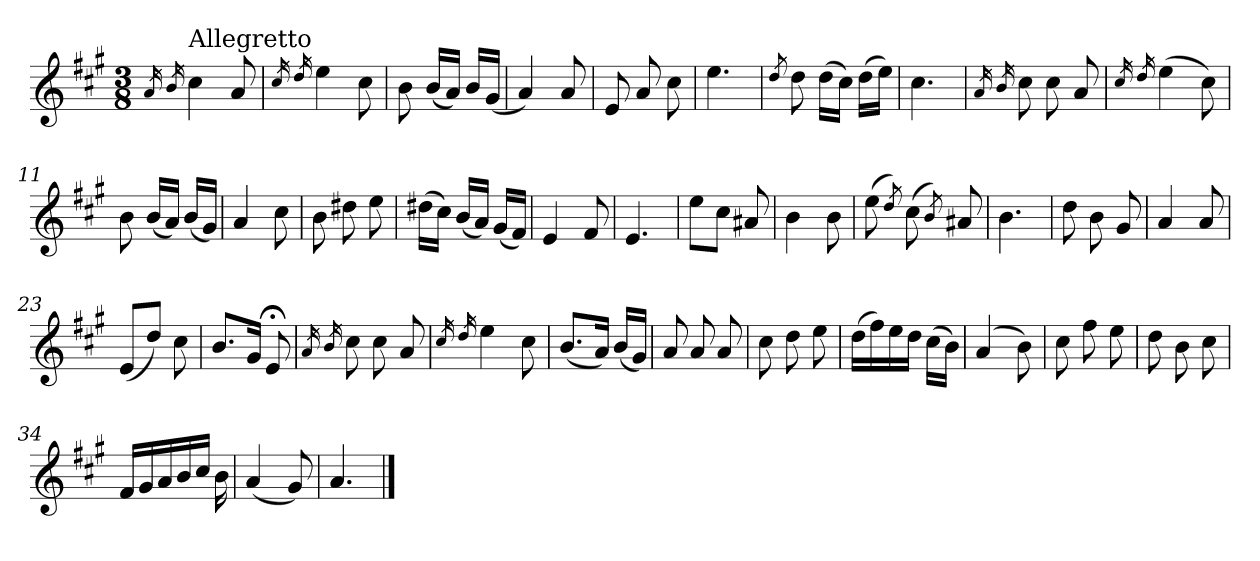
**kern
*part1
*staff1
*clefG2
*k[f#c#g#]
*A:
*M3/8
=1
16qa/
16qb/
!LO:TX:a:t=Allegretto
4cc#\
8a/
=2
16qcc#/
16qdd/
4ee\
8cc#\
=3
8b\
(<16b/LL
16a/JJ)
16b/LL
(<16g#/JJ
=4
4a/)
8a/
=5
8e/
8a/
8cc#\
=6
4.ee\
=7
8qdd/
8dd\
(>16dd\LL
16cc#\JJ)
(>16dd\LL
16ee\JJ)
=8
4.cc#\
=9
16qa/
16qb/
8cc#\
8cc#\
8a/
!!LO:LB:g=z
=10
16qcc#/
16qdd/
(>4ee\
8cc#\)
=11
8b\
(<16b/LL
16a/JJ)
(<16b/LL
16g#/JJ)
=12
4a/
8cc#\
=13
8b\
8dd#X\
8ee\
=14
(>16dd#X\LL
16cc#\JJ)
(<16b/LL
16a/JJ)
(<16g#/LL
16f#/JJ)
=15
4e/
8f#/
=16
4.e/
=17
8ee\L
8cc#\J
8a#X/
=18
4b\
8b\
=19
(>8ee\
8qdd/)
(>8cc#\
8qb/)
8a#X/
=20
4.b\
!!LO:LB:g=z
=21
8dd\
8b\
8g#/
=22
4a/
8a/
=23
(<8e/L
8dd/J)
8cc#\
=24
8.b/L
16g#/Jk
8e;</
=25
16qa/
16qb/
8cc#\
8cc#\
8a/
=26
16qcc#/
16qdd/
4ee\
8cc#\
=27
(<8.b/L
16a/Jk)
(<16b/LL
16g#/JJ)
=28
8a/
8a/
8a/
=29
8cc#\
8dd\
8ee\
=30
(>16dd\LL
16ff#\)
16ee\
16dd\JJ
(>16cc#\LL
16b\JJ)
!!LO:LB:g=z
=31
(>4a/
8b\)
=32
8cc#\
8ff#\
8ee\
=33
8dd\
8b\
8cc#\
=34
16f#/LL
16g#/
16a/
16b/
16cc#/JJ
16b\
=35
(<4a/
8g#/)
=36
4.a/
==
*-
